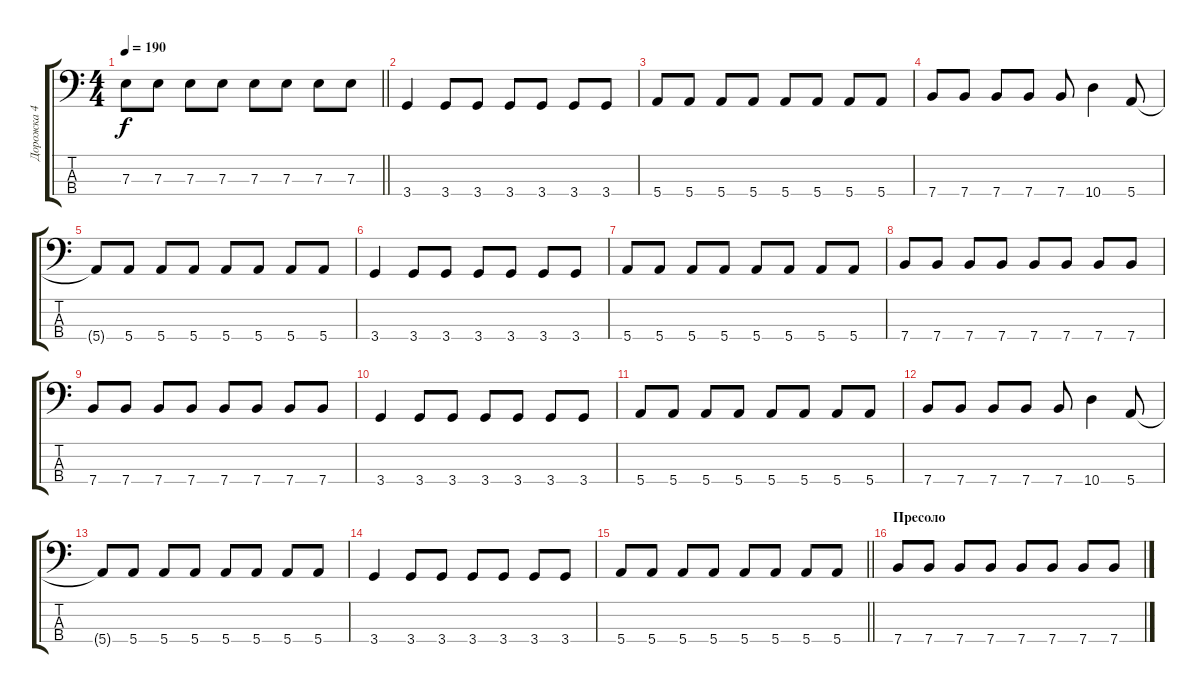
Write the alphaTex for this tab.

\track ("Дорожка 4" "Дорожка 4") {instrument electricbasspick}
\staff {score tabs}
\tuning (G2 D2 A1 E1) {hide}
\ts (4 4)
\tempo 190
\clef f4
\barLineRight lightlight
\ks c
7.3.8{dy f} 7.3.8 7.3.8 7.3.8 7.3.8 7.3.8 7.3.8 7.3.8 |
3.4.4 3.4.8 3.4.8 3.4.8 3.4.8 3.4.8 3.4.8 |
5.4.8 5.4.8 5.4.8 5.4.8 5.4.8 5.4.8 5.4.8 5.4.8 |
7.4.8 7.4.8 7.4.8 7.4.8 7.4.8 10.4.4 5.4.8 |
5.4{t}.8 5.4.8 5.4.8 5.4.8 5.4.8 5.4.8 5.4.8 5.4.8 |
3.4.4 3.4.8 3.4.8 3.4.8 3.4.8 3.4.8 3.4.8 |
5.4.8 5.4.8 5.4.8 5.4.8 5.4.8 5.4.8 5.4.8 5.4.8 |
7.4.8 7.4.8 7.4.8 7.4.8 7.4.8 7.4.8 7.4.8 7.4.8 |
7.4.8 7.4.8 7.4.8 7.4.8 7.4.8 7.4.8 7.4.8 7.4.8 |
3.4.4 3.4.8 3.4.8 3.4.8 3.4.8 3.4.8 3.4.8 |
5.4.8 5.4.8 5.4.8 5.4.8 5.4.8 5.4.8 5.4.8 5.4.8 |
7.4.8 7.4.8 7.4.8 7.4.8 7.4.8 10.4.4 5.4.8 |
5.4{t}.8 5.4.8 5.4.8 5.4.8 5.4.8 5.4.8 5.4.8 5.4.8 |
3.4.4 3.4.8 3.4.8 3.4.8 3.4.8 3.4.8 3.4.8 |
\barLineRight lightlight
5.4.8 5.4.8 5.4.8 5.4.8 5.4.8 5.4.8 5.4.8 5.4.8 |
\section ("" "Пресоло")
7.4.8 7.4.8 7.4.8 7.4.8 7.4.8 7.4.8 7.4.8 7.4.8
